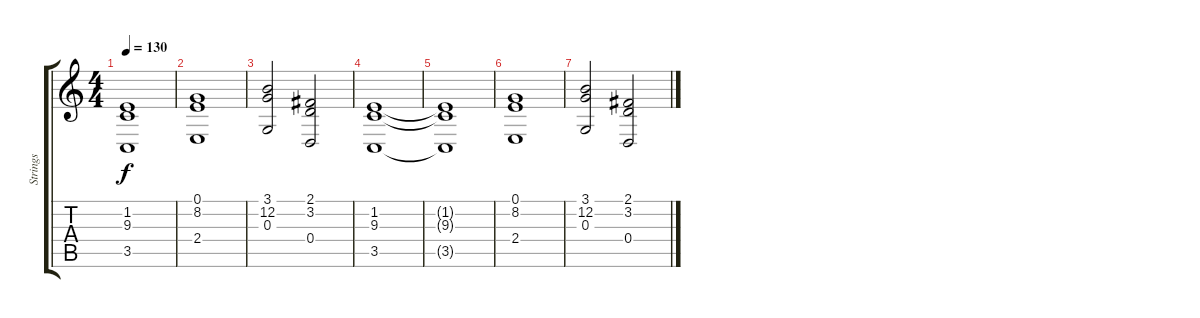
\track ("Strings" "Strings") {instrument stringensemble2}
\staff {score tabs}
\tuning (E4 B3 G3 D3 A2 E2) {hide}
\ts (4 4)
\tempo 130
\clef g2
\ks c
(1.2{t} 9.3{t} 3.5{t}).1{dy f} |
(0.1 8.2 2.4).1 |
(3.1 12.2 0.3).2 (2.1 3.2 0.4).2 |
(1.2 9.3 3.5).1 |
(1.2{t} 9.3{t} 3.5{t}).1 |
(0.1 8.2 2.4).1 |
(3.1 12.2 0.3).2 (2.1 3.2 0.4).2
